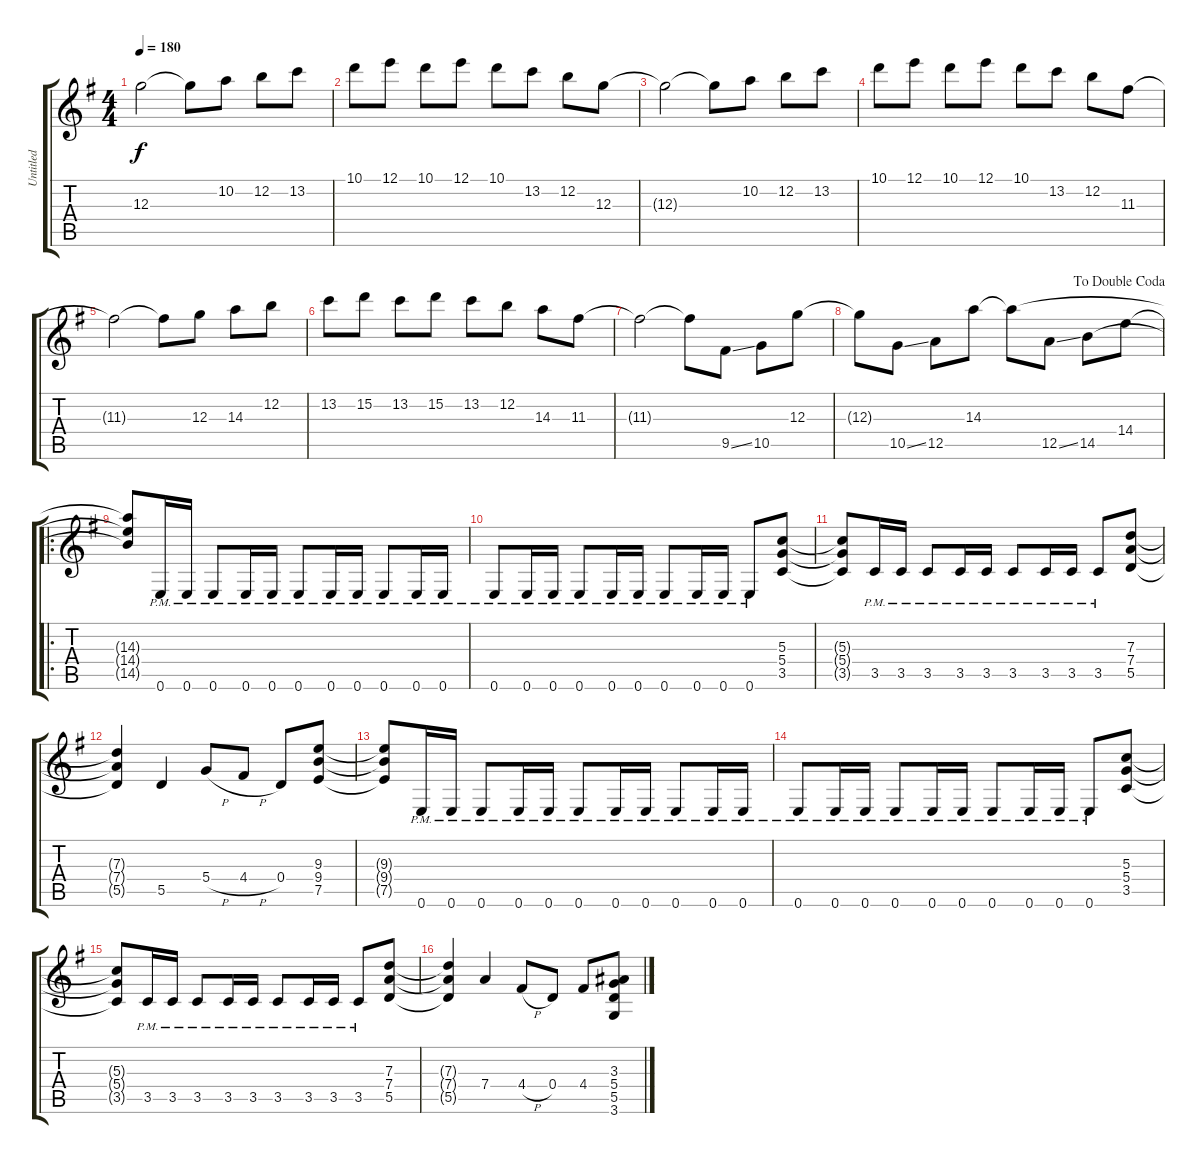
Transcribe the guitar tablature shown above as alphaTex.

\track ("Untitled" "Untitled") {instrument distortionguitar}
\staff {score tabs}
\tuning (E4 B3 G3 D3 A2 E2) {hide}
\ts (4 4)
\tempo 180
\clef g2
\ks g
12.3{t}.2{dy f} 12.3{t}.8 10.2.8 12.2.8 13.2.8 |
10.1.8 12.1.8 10.1.8 12.1.8 10.1.8 13.2.8 12.2.8 12.3.8 |
12.3{t}.2 12.3{t}.8 10.2.8 12.2.8 13.2.8 |
10.1.8 12.1.8 10.1.8 12.1.8 10.1.8 13.2.8 12.2.8 11.3.8 |
11.3{t}.2 11.3{t}.8 12.3.8 14.3.8 12.2.8 |
13.2.8 15.2.8 13.2.8 15.2.8 13.2.8 12.2.8 14.3.8 11.3.8 |
11.3{t}.2 11.3{t}.8 9.5{ss}.8 10.5.8 12.3.8 |
\jump dadoublecoda
12.3{t}.8 10.5{ss}.8 12.5.8 14.3.8 14.3{t}.8 12.5{ss}.8 14.5.8 14.4.8 |
\ro
(14.3{t} 14.4{t} 14.5{t}).8 0.6{pm}.16 0.6{pm}.16 0.6{pm}.8 0.6{pm}.16 0.6{pm}.16 0.6{pm}.8 0.6{pm}.16 0.6{pm}.16 0.6{pm}.8 0.6{pm}.16 0.6{pm}.16 |
0.6{pm}.8 0.6{pm}.16 0.6{pm}.16 0.6{pm}.8 0.6{pm}.16 0.6{pm}.16 0.6{pm}.8 0.6{pm}.16 0.6{pm}.16 0.6{pm}.8 (5.3 5.4 3.5).8 |
(5.3{t} 5.4{t} 3.5{t}).8 3.5{pm}.16 3.5{pm}.16 3.5{pm}.8 3.5{pm}.16 3.5{pm}.16 3.5{pm}.8 3.5{pm}.16 3.5{pm}.16 3.5{pm}.8 (7.3 7.4 5.5).8 |
(7.3{t} 7.4{t} 5.5{t}).4 5.5.4 5.4{h}.8 4.4{h}.8 0.4.8 (9.3 9.4 7.5).8 |
(9.3{t} 9.4{t} 7.5{t}).8 0.6{pm}.16 0.6{pm}.16 0.6{pm}.8 0.6{pm}.16 0.6{pm}.16 0.6{pm}.8 0.6{pm}.16 0.6{pm}.16 0.6{pm}.8 0.6{pm}.16 0.6{pm}.16 |
0.6{pm}.8 0.6{pm}.16 0.6{pm}.16 0.6{pm}.8 0.6{pm}.16 0.6{pm}.16 0.6{pm}.8 0.6{pm}.16 0.6{pm}.16 0.6{pm}.8 (5.3 5.4 3.5).8 |
(5.3{t} 5.4{t} 3.5{t}).8 3.5{pm}.16 3.5{pm}.16 3.5{pm}.8 3.5{pm}.16 3.5{pm}.16 3.5{pm}.8 3.5{pm}.16 3.5{pm}.16 3.5{pm}.8 (7.3 7.4 5.5).8 |
(7.3{t} 7.4{t} 5.5{t}).4 7.4.4 4.4{h}.8 0.4.8 4.4.8 (3.3 5.4 5.5 3.6).8
